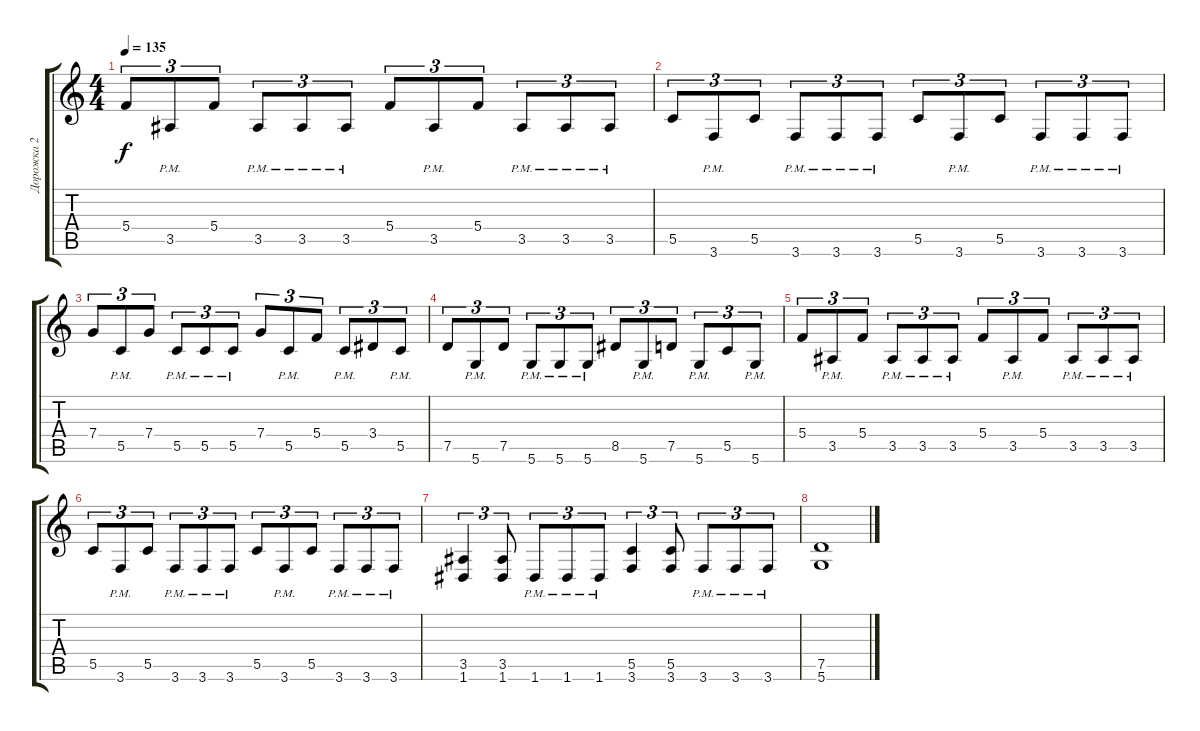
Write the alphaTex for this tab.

\track ("Дорожка 2" "Дорожка 2") {instrument distortionguitar}
\staff {score tabs}
\tuning (D4 A3 F3 C3 G2 D2) {hide}
\ts (4 4)
\tempo 135
\clef g2
\ks c
5.4.8{tu (3 2) dy f} 3.5{pm}.8{tu (3 2)} 5.4.8{tu (3 2)} 3.5{pm}.8{tu (3 2)} 3.5{pm}.8{tu (3 2)} 3.5{pm}.8{tu (3 2)} 5.4.8{tu (3 2)} 3.5{pm}.8{tu (3 2)} 5.4.8{tu (3 2)} 3.5{pm}.8{tu (3 2)} 3.5{pm}.8{tu (3 2)} 3.5{pm}.8{tu (3 2)} |
5.5.8{tu (3 2)} 3.6{pm}.8{tu (3 2)} 5.5.8{tu (3 2)} 3.6{pm}.8{tu (3 2)} 3.6{pm}.8{tu (3 2)} 3.6{pm}.8{tu (3 2)} 5.5.8{tu (3 2)} 3.6{pm}.8{tu (3 2)} 5.5.8{tu (3 2)} 3.6{pm}.8{tu (3 2)} 3.6{pm}.8{tu (3 2)} 3.6{pm}.8{tu (3 2)} |
7.4.8{tu (3 2)} 5.5{pm}.8{tu (3 2)} 7.4.8{tu (3 2)} 5.5{pm}.8{tu (3 2)} 5.5{pm}.8{tu (3 2)} 5.5{pm}.8{tu (3 2)} 7.4.8{tu (3 2)} 5.5{pm}.8{tu (3 2)} 5.4.8{tu (3 2)} 5.5{pm}.8{tu (3 2)} 3.4.8{tu (3 2)} 5.5{pm}.8{tu (3 2)} |
7.5.8{tu (3 2)} 5.6{pm}.8{tu (3 2)} 7.5.8{tu (3 2)} 5.6{pm}.8{tu (3 2)} 5.6{pm}.8{tu (3 2)} 5.6{pm}.8{tu (3 2)} 8.5.8{tu (3 2)} 5.6{pm}.8{tu (3 2)} 7.5.8{tu (3 2)} 5.6{pm}.8{tu (3 2)} 5.5.8{tu (3 2)} 5.6{pm}.8{tu (3 2)} |
5.4.8{tu (3 2)} 3.5{pm}.8{tu (3 2)} 5.4.8{tu (3 2)} 3.5{pm}.8{tu (3 2)} 3.5{pm}.8{tu (3 2)} 3.5{pm}.8{tu (3 2)} 5.4.8{tu (3 2)} 3.5{pm}.8{tu (3 2)} 5.4.8{tu (3 2)} 3.5{pm}.8{tu (3 2)} 3.5{pm}.8{tu (3 2)} 3.5{pm}.8{tu (3 2)} |
5.5.8{tu (3 2)} 3.6{pm}.8{tu (3 2)} 5.5.8{tu (3 2)} 3.6{pm}.8{tu (3 2)} 3.6{pm}.8{tu (3 2)} 3.6{pm}.8{tu (3 2)} 5.5.8{tu (3 2)} 3.6{pm}.8{tu (3 2)} 5.5.8{tu (3 2)} 3.6{pm}.8{tu (3 2)} 3.6{pm}.8{tu (3 2)} 3.6{pm}.8{tu (3 2)} |
(3.5 1.6).4{tu (3 2)} (3.5 1.6).8{tu (3 2)} 1.6{pm}.8{tu (3 2)} 1.6{pm}.8{tu (3 2)} 1.6{pm}.8{tu (3 2)} (5.5 3.6).4{tu (3 2)} (5.5 3.6).8{tu (3 2)} 3.6{pm}.8{tu (3 2)} 3.6{pm}.8{tu (3 2)} 3.6{pm}.8{tu (3 2)} |
(7.5 5.6).1
